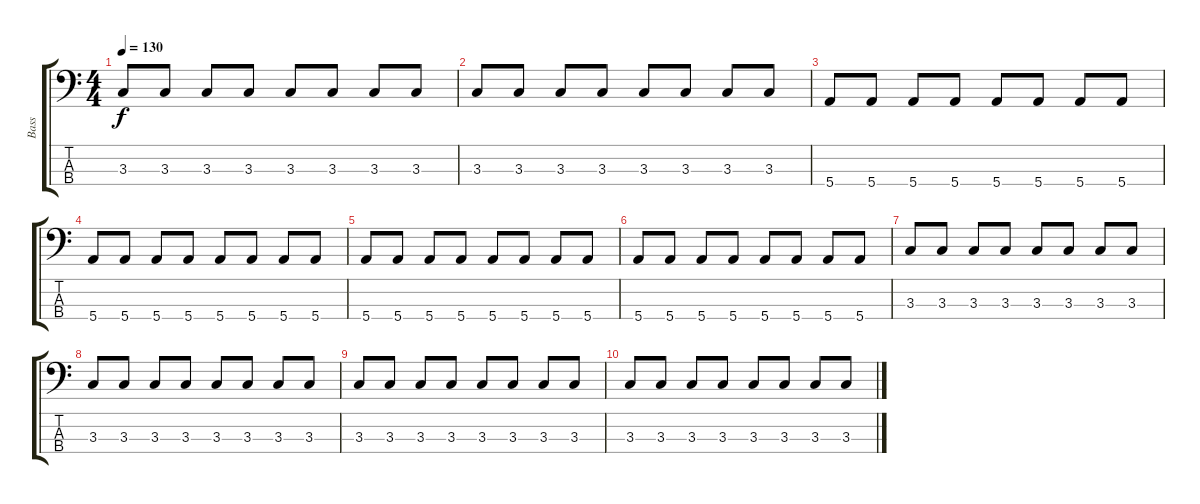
\track ("Bass" "Bass") {instrument electricbassfinger}
\staff {score tabs}
\tuning (G2 D2 A1 E1) {hide}
\ts (4 4)
\tempo 130
\clef f4
\ks c
3.3.8{dy f} 3.3.8 3.3.8 3.3.8 3.3.8 3.3.8 3.3.8 3.3.8 |
3.3.8 3.3.8 3.3.8 3.3.8 3.3.8 3.3.8 3.3.8 3.3.8 |
5.4.8 5.4.8 5.4.8 5.4.8 5.4.8 5.4.8 5.4.8 5.4.8 |
5.4.8 5.4.8 5.4.8 5.4.8 5.4.8 5.4.8 5.4.8 5.4.8 |
5.4.8 5.4.8 5.4.8 5.4.8 5.4.8 5.4.8 5.4.8 5.4.8 |
5.4.8 5.4.8 5.4.8 5.4.8 5.4.8 5.4.8 5.4.8 5.4.8 |
3.3.8 3.3.8 3.3.8 3.3.8 3.3.8 3.3.8 3.3.8 3.3.8 |
3.3.8 3.3.8 3.3.8 3.3.8 3.3.8 3.3.8 3.3.8 3.3.8 |
3.3.8 3.3.8 3.3.8 3.3.8 3.3.8 3.3.8 3.3.8 3.3.8 |
3.3.8 3.3.8 3.3.8 3.3.8 3.3.8 3.3.8 3.3.8 3.3.8
